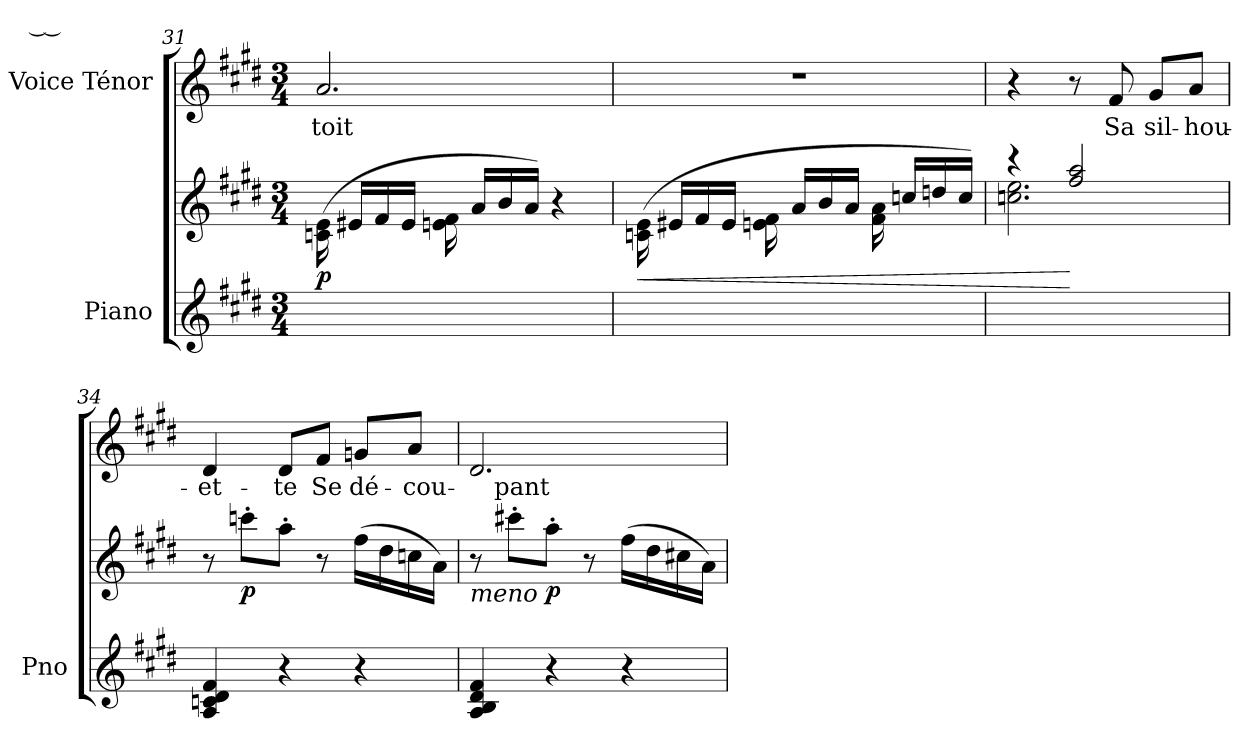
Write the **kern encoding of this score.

**kern	**kern	**dynam	**kern	**text
*part2	*part2	*part2	*part1	*part1
*staff3	*staff2	*staff2/3	*staff1	*staff1
*I"Piano	*	*	*I"Voice Ténor	*
*I'Pno	*	*	*	*
!!LO:PB:g=z
*clefG2	*clefG2	*	*clefG2	*
*k[f#c#g#d#]	*k[f#c#g#d#]	*	*k[f#c#g#d#]	*
*M3/4	*M3/4	*	*M3/4	*
=31	=31	=31	=31	=31
!	!	!LO:DY:b	!	!LO:LY:b
2.ryy	(16cn\ 16e\	p	2.a/	toit
.	16e#X/LL	.	.	.
.	16f#/	.	.	.
.	16e#/JJ	.	.	.
.	16en\ 16f#\	.	.	.
.	16a/LL	.	.	.
.	16b/	.	.	.
.	16a/JJ)	.	.	.
.	4r	.	.	.
=32	=32	=32	=32	=32
!	!	!LO:HP:b	!	!
2.ryy	(16cn\ 16e\	<	2.r	.
.	16e#X/LL	.	.	.
.	16f#/	.	.	.
.	16e#/JJ	.	.	.
.	16en\ 16f#\	.	.	.
.	16a/LL	.	.	.
.	16b/	.	.	.
.	16a/JJ	.	.	.
.	16f#\ 16a\	.	.	.
.	16ccn/LL	.	.	.
.	16ddn/	.	.	.
.	16cc/JJ)	.	.	.
=33	=33	=33	=33	=33
*	*^	*	*	*
2.ryy	4r	2.ccn\ 2.ee\	.	4r	.
.	2ff#/ 2aa/	.	[	8r	.
!	!	!	!	!	!LO:LY:b
.	.	.	.	8f#/	Sa
!	!	!	!	!	!LO:LY:b
.	.	.	.	8g#/L	sil-
!	!	!	!	!	!LO:LY:b
.	.	.	.	8a/J	-hou-
*	*v	*v	*	*	*
=34	=34	=34	=34	=34
!	!	!	!	!LO:LY:b
4A/ 4cn/ 4d#/ 4f#/	8r	.	4d#/	-et-
!	!	!LO:DY:b	!	!
.	8cccn'\L	p	.	.
!	!	!	!	!LO:LY:b
4r	8aa'\J	.	8d#/L	-te
!	!	!	!	!LO:LY:b
.	8r	.	8f#/J	Se
!	!	!	!	!LO:LY:b
4r	(16ff#\LL	.	8gn/L	dé-
.	16dd#\	.	.	.
!	!	!	!	!LO:LY:b
.	16ccn\	.	8a/J	-cou-
.	16a\JJ)	.	.	.
!!LO:LB:g=z
=35	=35	=35	=35	=35
!	!LO:TX:b:i:t=meno	!	!	!
!	!	!	!	!LO:LY:b
4A/ 4B/ 4d#/ 4f#/	8r	.	2.d#/	-_ pant
.	8ccc#X'\L	.	.	.
!	!	!LO:DY:b	!	!
4r	8aa'\J	p	.	.
.	8r	.	.	.
4r	(16ff#\LL	.	.	.
.	16dd#\	.	.	.
.	16cc#X\	.	.	.
.	16a\JJ)	.	.	.
=	=	=	=	=
*-	*-	*-	*-	*-
